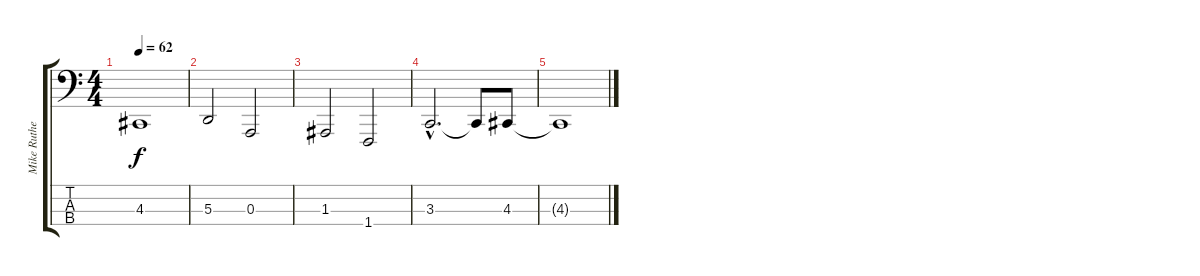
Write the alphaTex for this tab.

\track ("Mike Rutherford (bass pedal)" "Mike Ruthe") {instrument lead1square}
\staff {score tabs}
\tuning (G2 D2 A1 E1) {hide}
\ts (4 4)
\tempo 62
\clef f4
\ks c
4.3{t}.1{dy f} |
5.3.2 0.3.2 |
1.3.2 1.4.2 |
3.3{hac}.2{d} 3.3{t}.8 4.3.8 |
4.3{t}.1
